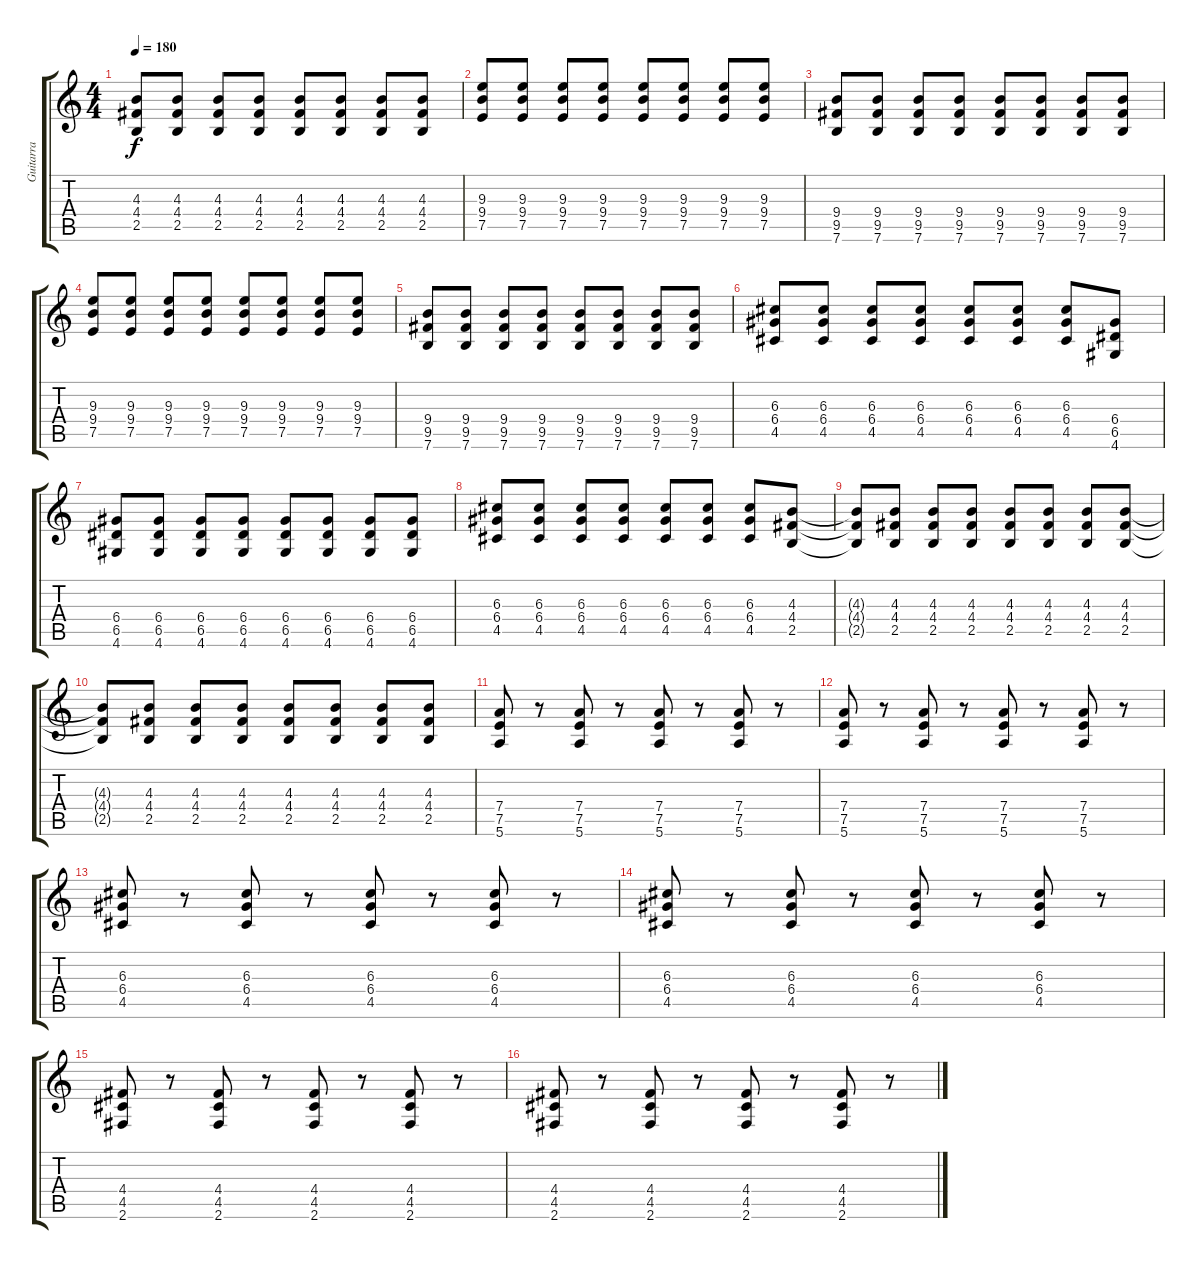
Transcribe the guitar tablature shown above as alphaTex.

\track ("Guitarra" "Guitarra") {instrument overdrivenguitar}
\staff {score tabs}
\tuning (E4 B3 G3 D3 A2 E2) {hide}
\ts (4 4)
\tempo 180
\clef g2
\ks c
(4.3{t} 4.4{t} 2.5{t}).8{dy f} (4.3 4.4 2.5).8 (4.3 4.4 2.5).8 (4.3 4.4 2.5).8 (4.3 4.4 2.5).8 (4.3 4.4 2.5).8 (4.3 4.4 2.5).8 (4.3 4.4 2.5).8 |
(9.3 9.4 7.5).8{volume 10} (9.3 9.4 7.5).8{volume 10} (9.3 9.4 7.5).8{volume 10} (9.3 9.4 7.5).8{volume 10} (9.3 9.4 7.5).8{volume 10} (9.3 9.4 7.5).8{volume 10} (9.3 9.4 7.5).8{volume 10} (9.3 9.4 7.5).8{volume 10} |
(9.4 9.5 7.6).8 (9.4 9.5 7.6).8 (9.4 9.5 7.6).8 (9.4 9.5 7.6).8 (9.4 9.5 7.6).8 (9.4 9.5 7.6).8 (9.4 9.5 7.6).8 (9.4 9.5 7.6).8 |
(9.3 9.4 7.5).8{volume 10} (9.3 9.4 7.5).8{volume 10} (9.3 9.4 7.5).8{volume 10} (9.3 9.4 7.5).8{volume 10} (9.3 9.4 7.5).8{volume 10} (9.3 9.4 7.5).8{volume 10} (9.3 9.4 7.5).8{volume 10} (9.3 9.4 7.5).8{volume 10} |
(9.4 9.5 7.6).8 (9.4 9.5 7.6).8 (9.4 9.5 7.6).8 (9.4 9.5 7.6).8 (9.4 9.5 7.6).8 (9.4 9.5 7.6).8 (9.4 9.5 7.6).8 (9.4 9.5 7.6).8 |
(6.3 6.4 4.5).8 (6.3 6.4 4.5).8 (6.3 6.4 4.5).8 (6.3 6.4 4.5).8 (6.3 6.4 4.5).8 (6.3 6.4 4.5).8 (6.3 6.4 4.5).8 (6.4 6.5 4.6).8 |
(6.4 6.5 4.6).8 (6.4 6.5 4.6).8 (6.4 6.5 4.6).8 (6.4 6.5 4.6).8 (6.4 6.5 4.6).8 (6.4 6.5 4.6).8 (6.4 6.5 4.6).8 (6.4 6.5 4.6).8 |
(6.3 6.4 4.5).8 (6.3 6.4 4.5).8 (6.3 6.4 4.5).8 (6.3 6.4 4.5).8 (6.3 6.4 4.5).8 (6.3 6.4 4.5).8 (6.3 6.4 4.5).8 (4.3 4.4 2.5).8 |
(4.3{t} 4.4{t} 2.5{t}).8 (4.3 4.4 2.5).8 (4.3 4.4 2.5).8 (4.3 4.4 2.5).8 (4.3 4.4 2.5).8 (4.3 4.4 2.5).8 (4.3 4.4 2.5).8 (4.3 4.4 2.5).8 |
(4.3{t} 4.4{t} 2.5{t}).8 (4.3 4.4 2.5).8 (4.3 4.4 2.5).8 (4.3 4.4 2.5).8 (4.3 4.4 2.5).8 (4.3 4.4 2.5).8 (4.3 4.4 2.5).8 (4.3 4.4 2.5).8 |
(7.4 7.5 5.6).8 r.8 (7.4 7.5 5.6).8 r.8 (7.4 7.5 5.6).8 r.8 (7.4 7.5 5.6).8 r.8 |
(7.4 7.5 5.6).8 r.8 (7.4 7.5 5.6).8 r.8 (7.4 7.5 5.6).8 r.8 (7.4 7.5 5.6).8 r.8 |
(6.3 6.4 4.5).8 r.8 (6.3 6.4 4.5).8 r.8 (6.3 6.4 4.5).8 r.8 (6.3 6.4 4.5).8 r.8 |
(6.3 6.4 4.5).8 r.8 (6.3 6.4 4.5).8 r.8 (6.3 6.4 4.5).8 r.8 (6.3 6.4 4.5).8 r.8 |
(4.4 4.5 2.6).8 r.8 (4.4 4.5 2.6).8 r.8 (4.4 4.5 2.6).8 r.8 (4.4 4.5 2.6).8 r.8 |
(4.4 4.5 2.6).8 r.8 (4.4 4.5 2.6).8 r.8 (4.4 4.5 2.6).8 r.8 (4.4 4.5 2.6).8 r.8
